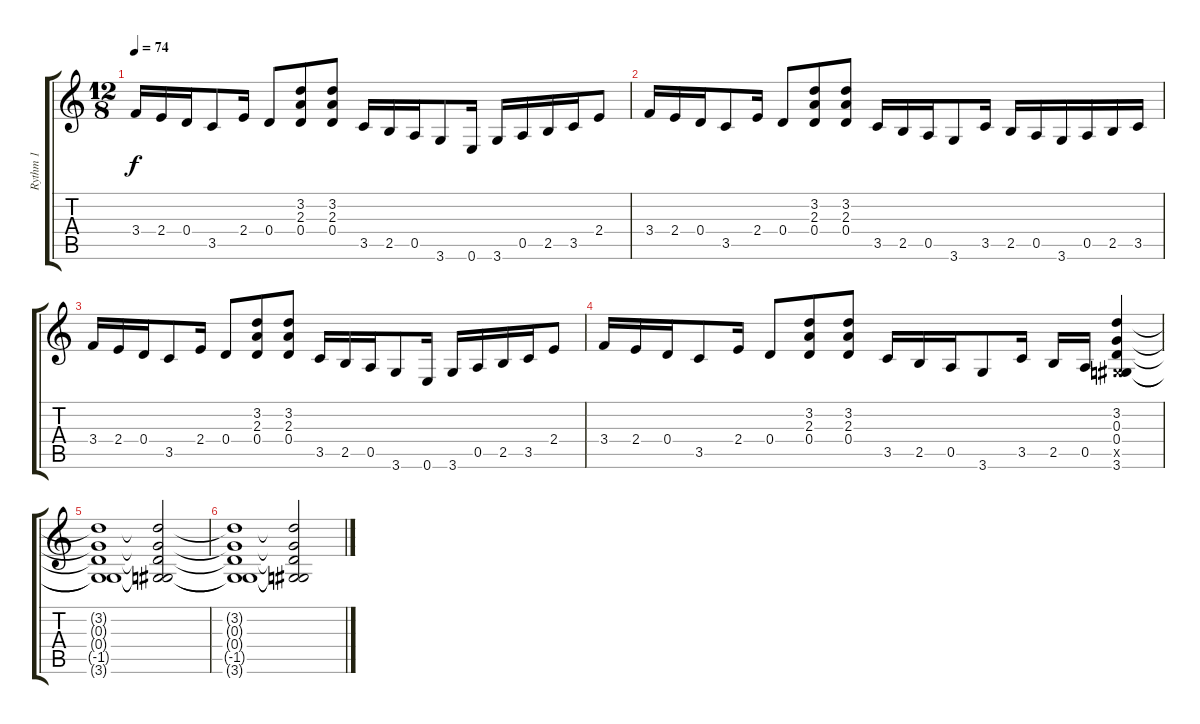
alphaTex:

\track ("Rythm 1" "Rythm 1") {instrument overdrivenguitar}
\staff {score tabs}
\tuning (E4 B3 G3 D3 A2 E2) {hide}
\ts (12 8)
\tempo 74
\clef g2
\ks c
3.4.16{dy f} 2.4.16 0.4.16 3.5.8 2.4.16 0.4.8 (3.2 2.3 0.4).8 (3.2 2.3 0.4).8 3.5.16 2.5.16 0.5.16 3.6.8 0.6.16 3.6.16 0.5.16 2.5.16 3.5.16 2.4.8 |
3.4.16 2.4.16 0.4.16 3.5.8 2.4.16 0.4.8 (3.2 2.3 0.4).8 (3.2 2.3 0.4).8 3.5.16 2.5.16 0.5.16 3.6.8 3.5.16 2.5.16 0.5.16 3.6.16 0.5.16 2.5.16 3.5.16 |
3.4.16 2.4.16 0.4.16 3.5.8 2.4.16 0.4.8 (3.2 2.3 0.4).8 (3.2 2.3 0.4).8 3.5.16 2.5.16 0.5.16 3.6.8 0.6.16 3.6.16 0.5.16 2.5.16 3.5.16 2.4.8 |
3.4.16 2.4.16 0.4.16 3.5.8 2.4.16 0.4.8 (3.2 2.3 0.4).8 (3.2 2.3 0.4).8 3.5.16 2.5.16 0.5.16 3.6.8 3.5.16 2.5.16 0.5.16 (3.2 0.3 0.4 -1.5{x} 3.6).4 |
(3.2{t} 0.3{t} 0.4{t} -1.5{t} 3.6{t}).1 (3.2{t} 0.3{t} 0.4{t} -1.5{t} 3.6{t}).2 |
(3.2{t} 0.3{t} 0.4{t} -1.5{t} 3.6{t}).1 (3.2{t} 0.3{t} 0.4{t} -1.5{t} 3.6{t}).2
